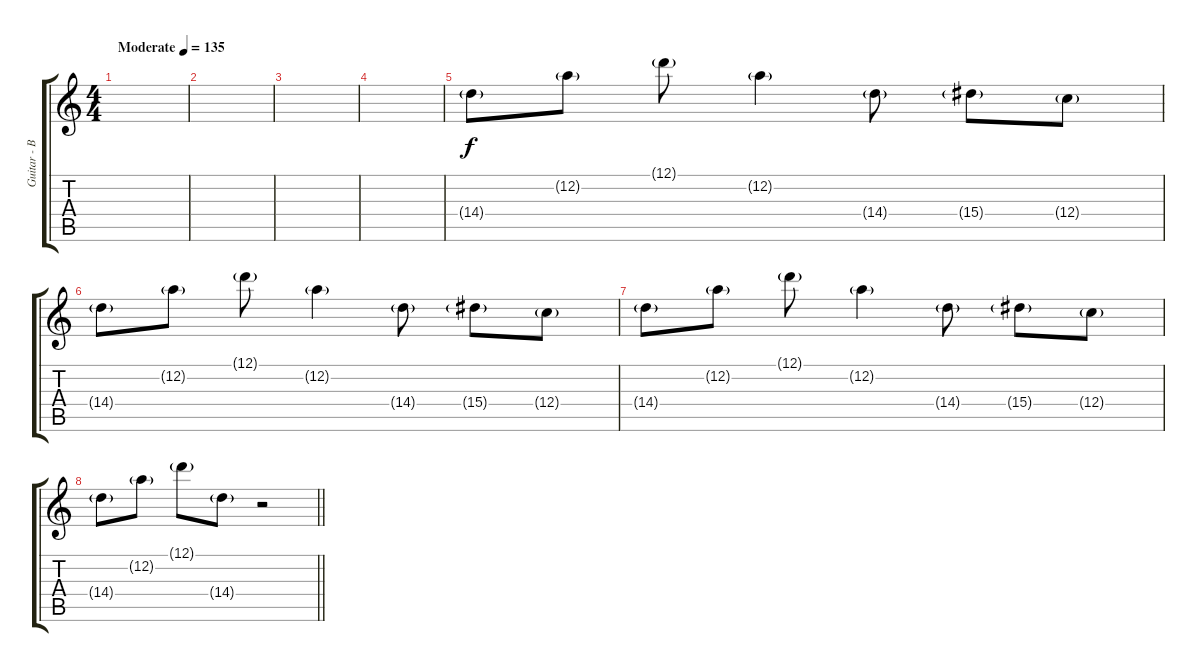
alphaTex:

\track ("Guitar - Bernd \"Bernemann\" Kost" "Guitar - B") {instrument overdrivenguitar}
\staff {score tabs}
\tuning (D4 A3 F3 C3 G2 D2) {hide}
\ts (4 4)
\tempo (135 "Moderate")
\clef g2
\ks c
|
|
|
|
14.4{g}.8 12.2{g}.8 12.1{g}.8 12.2{g}.4 14.4{g}.8 15.4{g}.8 12.4{g}.8 |
14.4{g}.8 12.2{g}.8 12.1{g}.8 12.2{g}.4 14.4{g}.8 15.4{g}.8 12.4{g}.8 |
14.4{g}.8 12.2{g}.8 12.1{g}.8 12.2{g}.4 14.4{g}.8 15.4{g}.8 12.4{g}.8 |
\barLineRight lightlight
14.4{g}.8 12.2{g}.8 12.1{g}.8 14.4{g}.8 r.2
